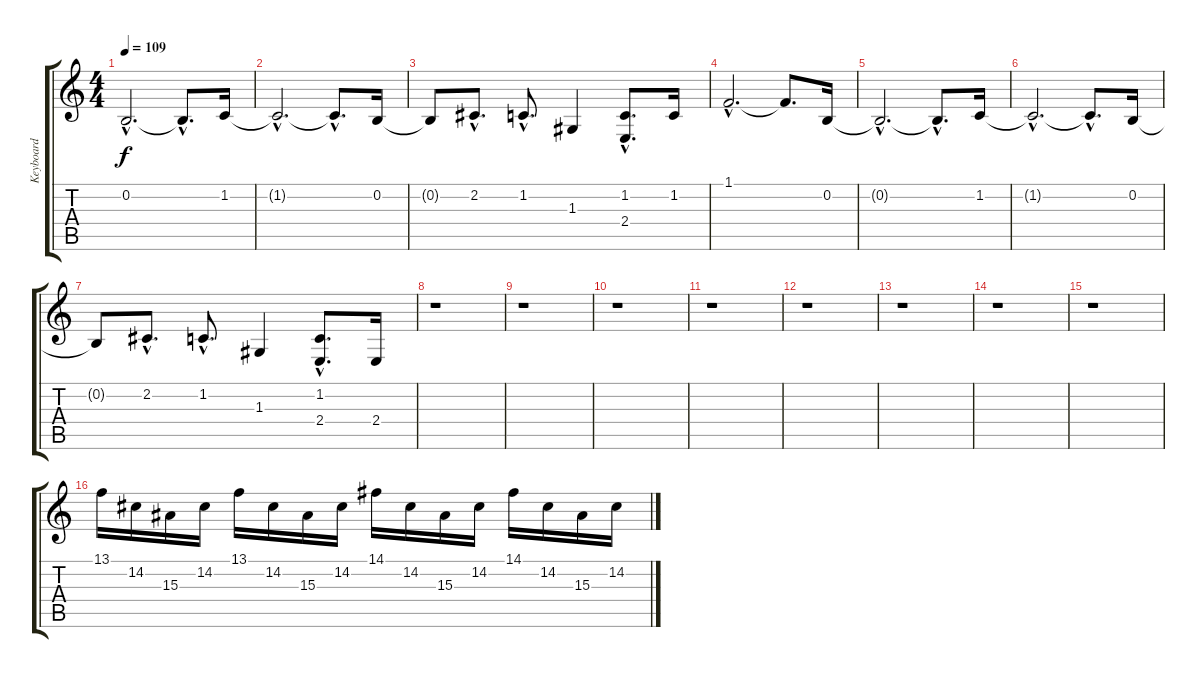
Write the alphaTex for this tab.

\track ("Keyboard" "Keyboard") {instrument lead2sawtooth}
\staff {score tabs}
\tuning (E4 B3 G3 D3 A2 E2) {hide}
\ts (4 4)
\tempo 109
\clef g2
\ks c
0.2{hac t}.2{d dy f} 0.2{hac t}.8{d} 1.2.16 |
1.2{hac t}.2{d} 1.2{hac t}.8{d} 0.2.16 |
0.2{t}.8 2.2{hac}.8{d} 1.2{hac}.8{d} 1.3.4 (1.2{hac} 2.4{hac}).8{d} 1.2.16 |
1.1{hac}.2{d} 1.1{t}.8{d} 0.2.16 |
0.2{hac t}.2{d} 0.2{hac t}.8{d} 1.2.16 |
1.2{hac t}.2{d} 1.2{hac t}.8{d} 0.2.16 |
0.2{t}.8 2.2{hac}.8{d} 1.2{hac}.8{d} 1.3.4 (1.2{hac} 2.4{hac}).8{d} 2.4.16 |
r.1 |
r.1 |
r.1 |
r.1 |
r.1 |
r.1 |
r.1 |
r.1 |
13.1.16{volume 14 balance 8 instrument acousticgrandpiano} 14.2.16 15.3.16 14.2.16 13.1.16 14.2.16 15.3.16 14.2.16 14.1.16 14.2.16 15.3.16 14.2.16 14.1.16 14.2.16 15.3.16 14.2.16
